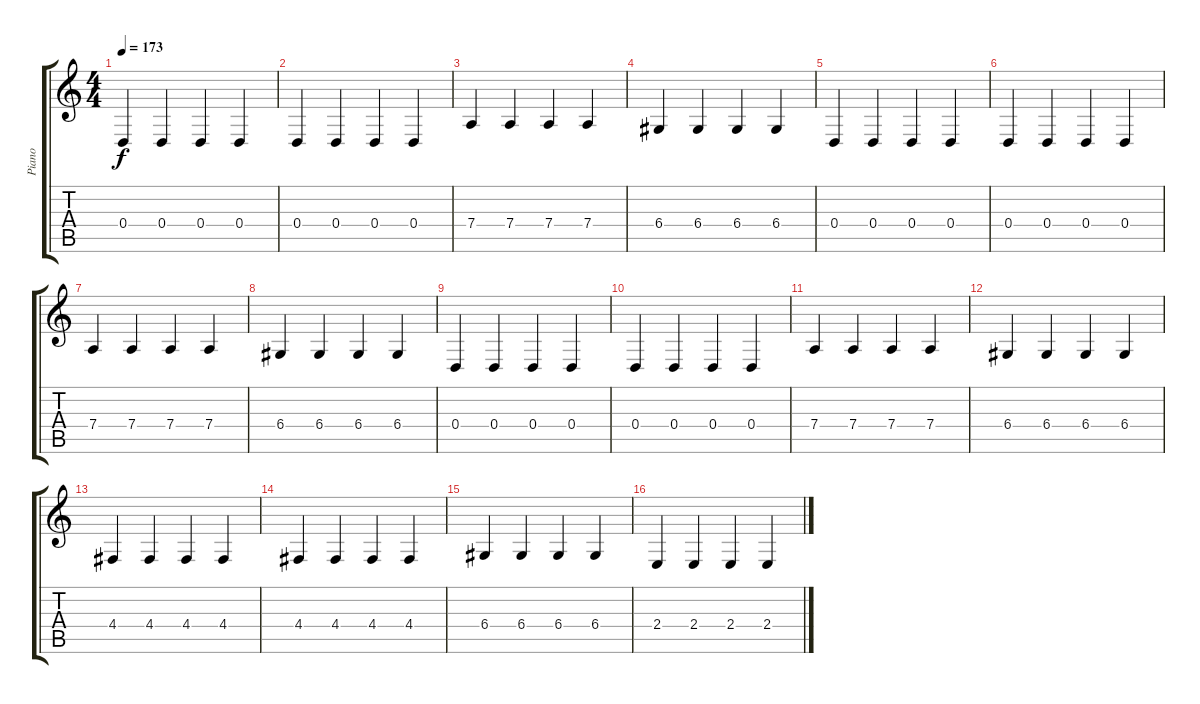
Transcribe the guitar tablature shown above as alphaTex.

\track ("Piano" "Piano") {instrument acousticgrandpiano}
\staff {score tabs}
\tuning (E4 B3 G3 D3 A2 E2) {hide}
\ts (4 4)
\tempo 173
\clef g2
\ks c
0.4.4{dy f} 0.4.4 0.4.4 0.4.4 |
0.4.4 0.4.4 0.4.4 0.4.4 |
7.4.4 7.4.4 7.4.4 7.4.4 |
6.4.4 6.4.4 6.4.4 6.4.4 |
0.4.4 0.4.4 0.4.4 0.4.4 |
0.4.4 0.4.4 0.4.4 0.4.4 |
7.4.4 7.4.4 7.4.4 7.4.4 |
6.4.4 6.4.4 6.4.4 6.4.4 |
0.4.4 0.4.4 0.4.4 0.4.4 |
0.4.4 0.4.4 0.4.4 0.4.4 |
7.4.4 7.4.4 7.4.4 7.4.4 |
6.4.4 6.4.4 6.4.4 6.4.4 |
4.4.4 4.4.4 4.4.4 4.4.4 |
4.4.4 4.4.4 4.4.4 4.4.4 |
6.4.4 6.4.4 6.4.4 6.4.4 |
2.4.4 2.4.4 2.4.4 2.4.4
